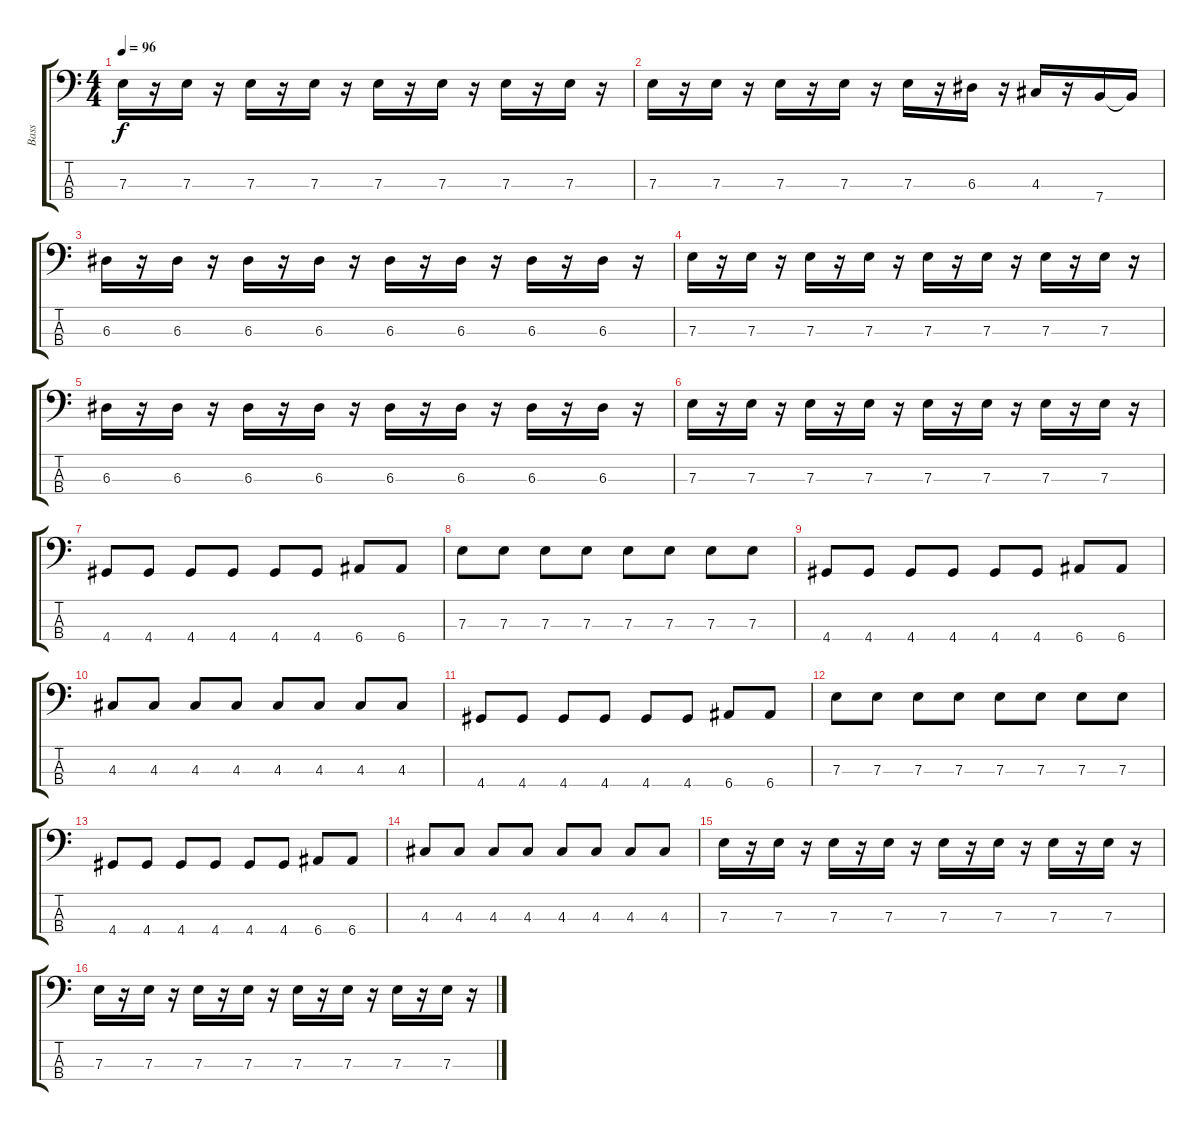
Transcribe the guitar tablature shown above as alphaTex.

\track ("Bass" "Bass") {instrument electricbassfinger}
\staff {score tabs}
\tuning (G2 D2 A1 E1) {hide}
\ts (4 4)
\tempo 96
\clef f4
\ks c
7.3.16{dy f} r.16 7.3.16 r.16 7.3.16 r.16 7.3.16 r.16 7.3.16 r.16 7.3.16 r.16 7.3.16 r.16 7.3.16 r.16 |
7.3.16 r.16 7.3.16 r.16 7.3.16 r.16 7.3.16 r.16 7.3.16 r.16 6.3.16 r.16 4.3.16 r.16 7.4.16 7.4{t}.16 |
6.3.16 r.16 6.3.16 r.16 6.3.16 r.16 6.3.16 r.16 6.3.16 r.16 6.3.16 r.16 6.3.16 r.16 6.3.16 r.16 |
7.3.16 r.16 7.3.16 r.16 7.3.16 r.16 7.3.16 r.16 7.3.16 r.16 7.3.16 r.16 7.3.16 r.16 7.3.16 r.16 |
6.3.16 r.16 6.3.16 r.16 6.3.16 r.16 6.3.16 r.16 6.3.16 r.16 6.3.16 r.16 6.3.16 r.16 6.3.16 r.16 |
7.3.16 r.16 7.3.16 r.16 7.3.16 r.16 7.3.16 r.16 7.3.16 r.16 7.3.16 r.16 7.3.16 r.16 7.3.16 r.16 |
4.4.8 4.4.8 4.4.8 4.4.8 4.4.8 4.4.8 6.4.8 6.4.8 |
7.3.8 7.3.8 7.3.8 7.3.8 7.3.8 7.3.8 7.3.8 7.3.8 |
4.4.8 4.4.8 4.4.8 4.4.8 4.4.8 4.4.8 6.4.8 6.4.8 |
4.3.8 4.3.8 4.3.8 4.3.8 4.3.8 4.3.8 4.3.8 4.3.8 |
4.4.8 4.4.8 4.4.8 4.4.8 4.4.8 4.4.8 6.4.8 6.4.8 |
7.3.8 7.3.8 7.3.8 7.3.8 7.3.8 7.3.8 7.3.8 7.3.8 |
4.4.8 4.4.8 4.4.8 4.4.8 4.4.8 4.4.8 6.4.8 6.4.8 |
4.3.8 4.3.8 4.3.8 4.3.8 4.3.8 4.3.8 4.3.8 4.3.8 |
7.3.16{volume 8} r.16 7.3.16{volume 16} r.16 7.3.16 r.16 7.3.16 r.16 7.3.16 r.16 7.3.16 r.16 7.3.16 r.16 7.3.16 r.16 |
7.3.16 r.16 7.3.16 r.16 7.3.16 r.16 7.3.16 r.16 7.3.16 r.16 7.3.16 r.16 7.3.16 r.16 7.3.16 r.16
